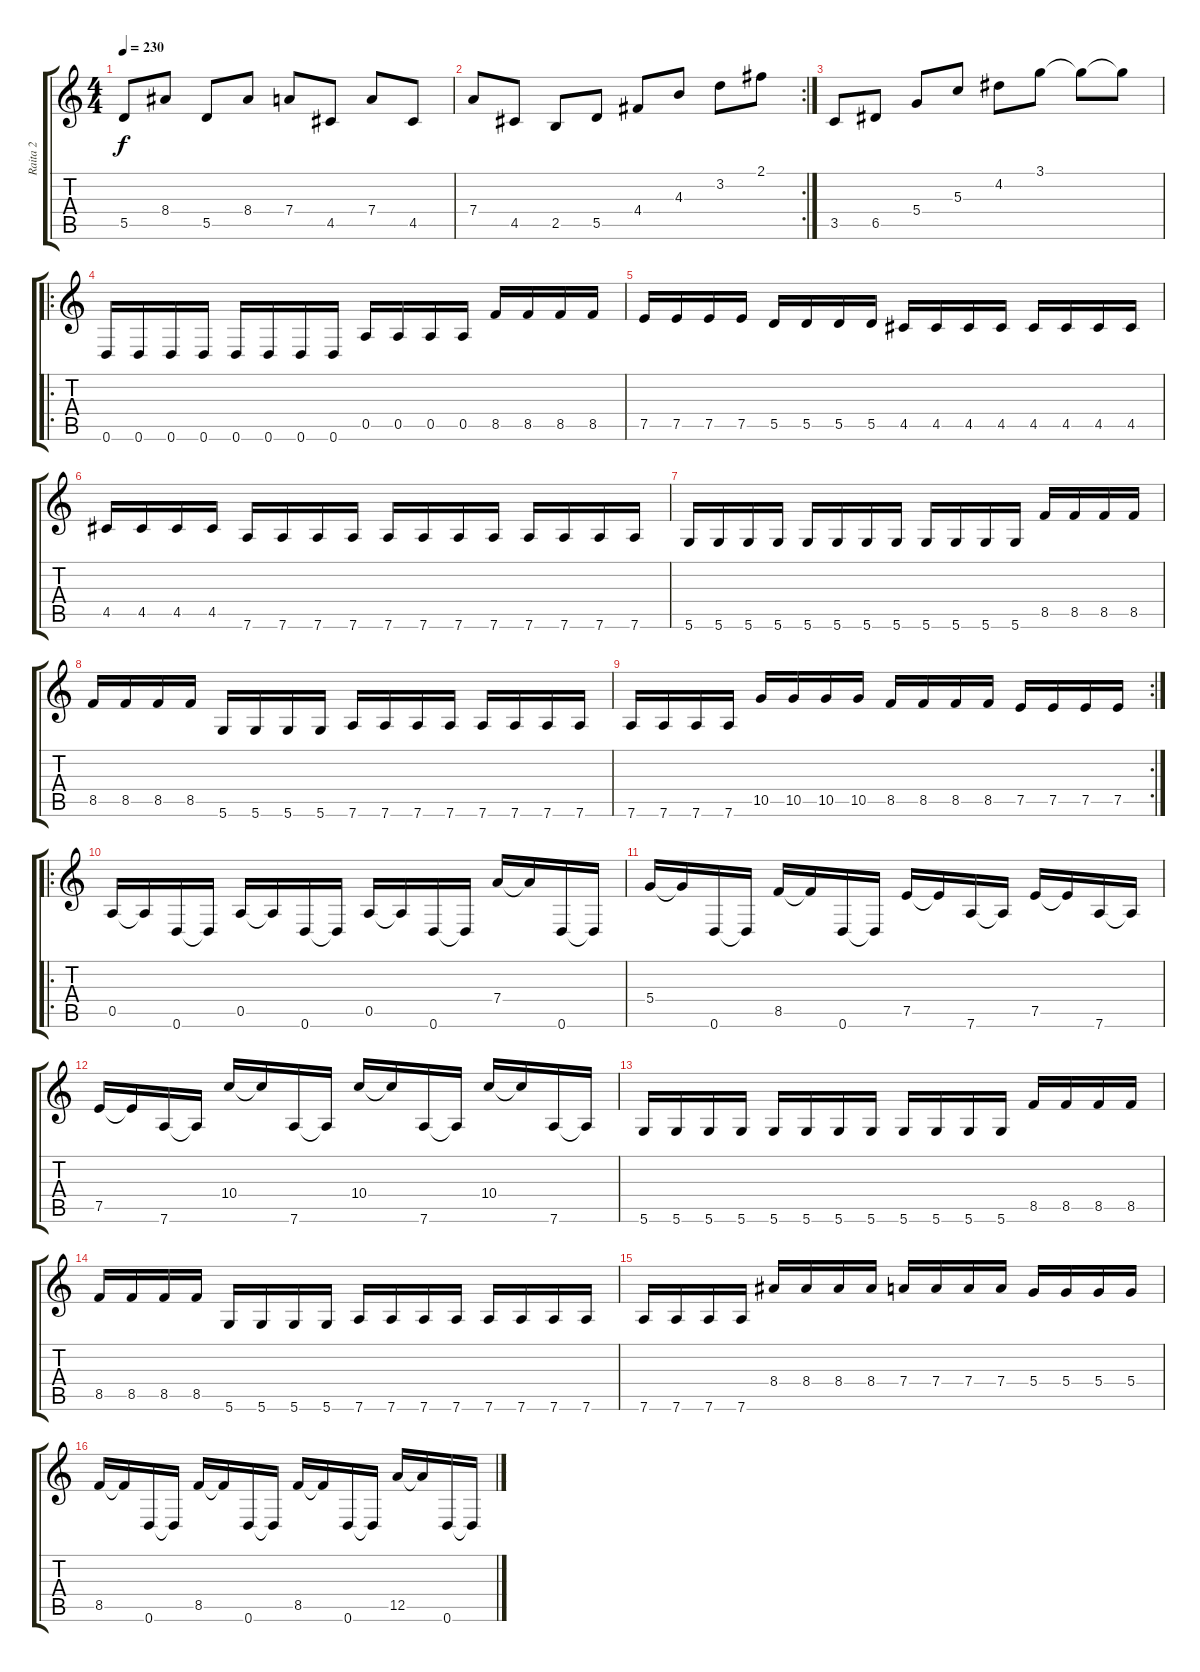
\track ("Raita 2" "Raita 2") {instrument distortionguitar}
\staff {score tabs}
\tuning (E4 B3 G3 D3 A2 D2) {hide}
\ts (4 4)
\tempo 230
\clef g2
\ks c
5.5.8{dy f} 8.4.8 5.5.8 8.4.8 7.4.8 4.5.8 7.4.8 4.5.8 |
\rc 2
7.4.8 4.5.8 2.5.8 5.5.8 4.4.8 4.3.8 3.2.8 2.1.8 |
3.5.8 6.5.8 5.4.8 5.3.8 4.2.8 3.1.8 3.1{t}.8 3.1{t}.8 |
\ro
0.6.16 0.6.16 0.6.16 0.6.16 0.6.16 0.6.16 0.6.16 0.6.16 0.5.16 0.5.16 0.5.16 0.5.16 8.5.16 8.5.16 8.5.16 8.5.16 |
7.5.16 7.5.16 7.5.16 7.5.16 5.5.16 5.5.16 5.5.16 5.5.16 4.5.16 4.5.16 4.5.16 4.5.16 4.5.16 4.5.16 4.5.16 4.5.16 |
4.5.16 4.5.16 4.5.16 4.5.16 7.6.16 7.6.16 7.6.16 7.6.16 7.6.16 7.6.16 7.6.16 7.6.16 7.6.16 7.6.16 7.6.16 7.6.16 |
5.6.16 5.6.16 5.6.16 5.6.16 5.6.16 5.6.16 5.6.16 5.6.16 5.6.16 5.6.16 5.6.16 5.6.16 8.5.16 8.5.16 8.5.16 8.5.16 |
8.5.16 8.5.16 8.5.16 8.5.16 5.6.16 5.6.16 5.6.16 5.6.16 7.6.16 7.6.16 7.6.16 7.6.16 7.6.16 7.6.16 7.6.16 7.6.16 |
\rc 2
7.6.16 7.6.16 7.6.16 7.6.16 10.5.16 10.5.16 10.5.16 10.5.16 8.5.16 8.5.16 8.5.16 8.5.16 7.5.16 7.5.16 7.5.16 7.5.16 |
\ro
0.5.16 0.5{t}.16 0.6.16 0.6{t}.16 0.5.16 0.5{t}.16 0.6.16 0.6{t}.16 0.5.16 0.5{t}.16 0.6.16 0.6{t}.16 7.4.16 7.4{t}.16 0.6.16 0.6{t}.16 |
5.4.16 5.4{t}.16 0.6.16 0.6{t}.16 8.5.16 8.5{t}.16 0.6.16 0.6{t}.16 7.5.16 7.5{t}.16 7.6.16 7.6{t}.16 7.5.16 7.5{t}.16 7.6.16 7.6{t}.16 |
7.5.16 7.5{t}.16 7.6.16 7.6{t}.16 10.4.16 10.4{t}.16 7.6.16 7.6{t}.16 10.4.16 10.4{t}.16 7.6.16 7.6{t}.16 10.4.16 10.4{t}.16 7.6.16 7.6{t}.16 |
5.6.16 5.6.16 5.6.16 5.6.16 5.6.16 5.6.16 5.6.16 5.6.16 5.6.16 5.6.16 5.6.16 5.6.16 8.5.16 8.5.16 8.5.16 8.5.16 |
8.5.16 8.5.16 8.5.16 8.5.16 5.6.16 5.6.16 5.6.16 5.6.16 7.6.16 7.6.16 7.6.16 7.6.16 7.6.16 7.6.16 7.6.16 7.6.16 |
7.6.16 7.6.16 7.6.16 7.6.16 8.4.16 8.4.16 8.4.16 8.4.16 7.4.16 7.4.16 7.4.16 7.4.16 5.4.16 5.4.16 5.4.16 5.4.16 |
8.5.16 8.5{t}.16 0.6.16 0.6{t}.16 8.5.16 8.5{t}.16 0.6.16 0.6{t}.16 8.5.16 8.5{t}.16 0.6.16 0.6{t}.16 12.5.16 12.5{t}.16 0.6.16 0.6{t}.16
